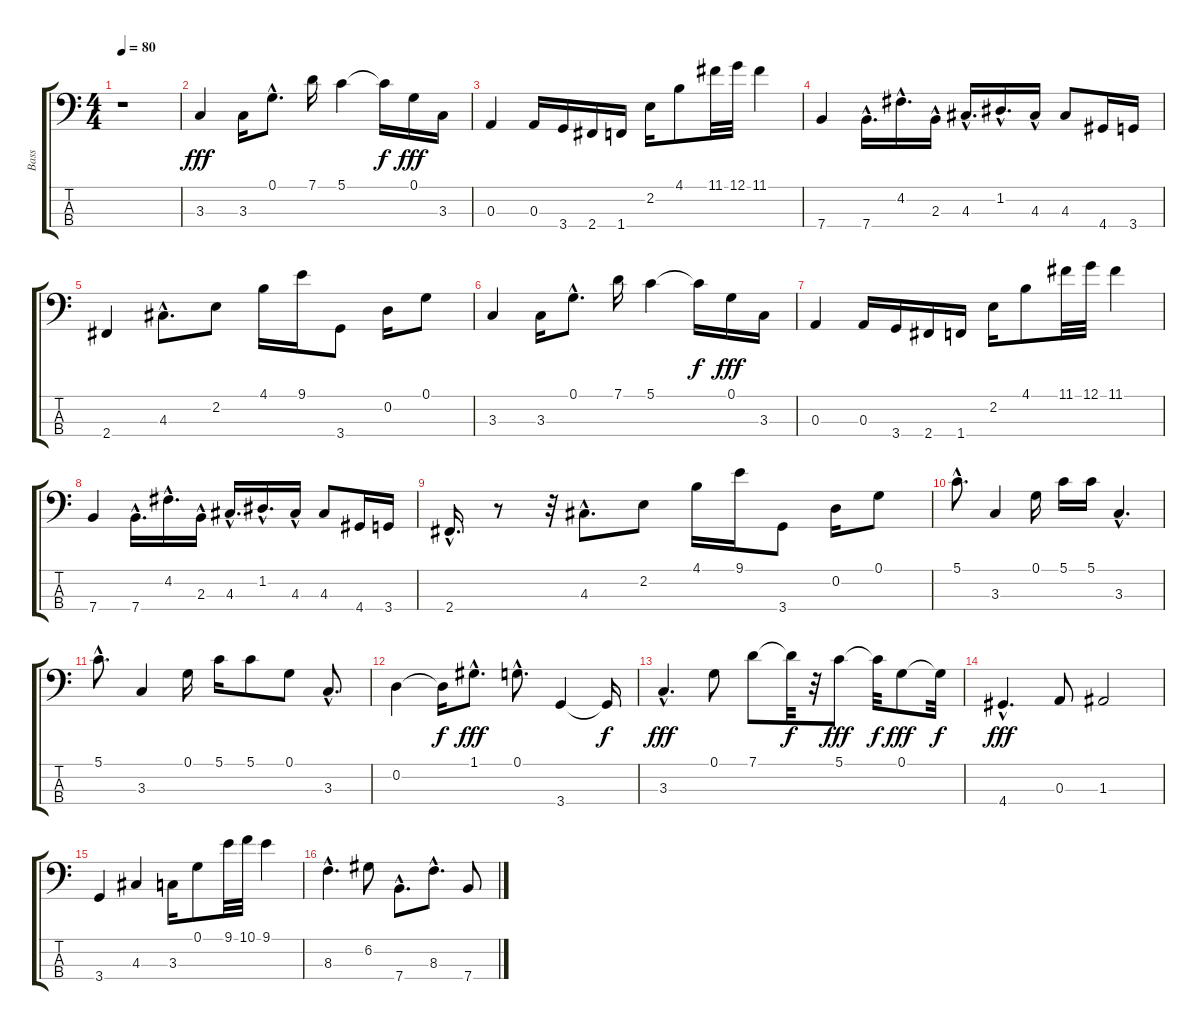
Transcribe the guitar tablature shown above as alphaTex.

\track ("Bass" "Bass") {instrument fretlessbass}
\staff {score tabs}
\tuning (G2 D2 A1 E1) {hide}
\ts (4 4)
\tempo 80
\clef f4
\ks c
r.1{dy fff instrument fretlessbass} |
3.3.4 3.3.16 0.1{hac}.8{d} 7.1.16 5.1.4 5.1{t}.16{dy f} 0.1.16{dy fff} 3.3.16 |
0.3.4 0.3.16 3.4.16 2.4.16 1.4.16 2.2.16 4.1.8 11.1.32 12.1.32 11.1.4 |
7.4.4 7.4{hac}.16{d} 4.2{hac}.16{d} 2.3{hac}.16 4.3{hac}.16{d} 1.2{hac}.16{d} 4.3{hac}.16 4.3.8 4.4.16 3.4.16 |
2.4.4 4.3{hac}.8{d} 2.2.8 4.1.16 9.1.16 3.4.8 0.2.16 0.1.8 |
3.3.4 3.3.16 0.1{hac}.8{d} 7.1.16 5.1.4 5.1{t}.16{dy f} 0.1.16{dy fff} 3.3.16 |
0.3.4 0.3.16 3.4.16 2.4.16 1.4.16 2.2.16 4.1.8 11.1.32 12.1.32 11.1.4 |
7.4.4 7.4{hac}.16{d} 4.2{hac}.16{d} 2.3{hac}.16 4.3{hac}.16{d} 1.2{hac}.16{d} 4.3{hac}.16 4.3.8 4.4.16 3.4.16 |
2.4{hac}.16{d} r.8 r.32 4.3{hac}.8{d} 2.2.8 4.1.16 9.1.16 3.4.8 0.2.16 0.1.8 |
5.1{hac}.8{d} 3.3.4 0.1.16 5.1.16 5.1.16 3.3{hac}.4{d} |
5.1{hac}.8{d} 3.3.4 0.1.16 5.1.16 5.1.8 0.1.8 3.3{hac}.8{d} |
0.2.4 0.2{t}.16{dy f} 1.1{hac}.8{d dy fff} 0.1{hac}.8{d} 3.4.4 3.4{t}.16{dy f} |
3.3{hac}.4{d dy fff} 0.1.8 7.1.8 7.1{t}.32{dy f} r.32 5.1.8{dy fff} 5.1{t}.32{dy f} 0.1.8{dy fff} 0.1{t}.32{dy f} |
4.4{hac}.4{d dy fff} 0.3.8 1.3.2 |
3.4.4 4.3.4 3.3.16 0.1.8 9.1.32 10.1.32 9.1.4 |
8.3{hac}.4{d} 6.2.8 7.4{hac}.8{d} 8.3{hac}.8{d} 7.4.8
